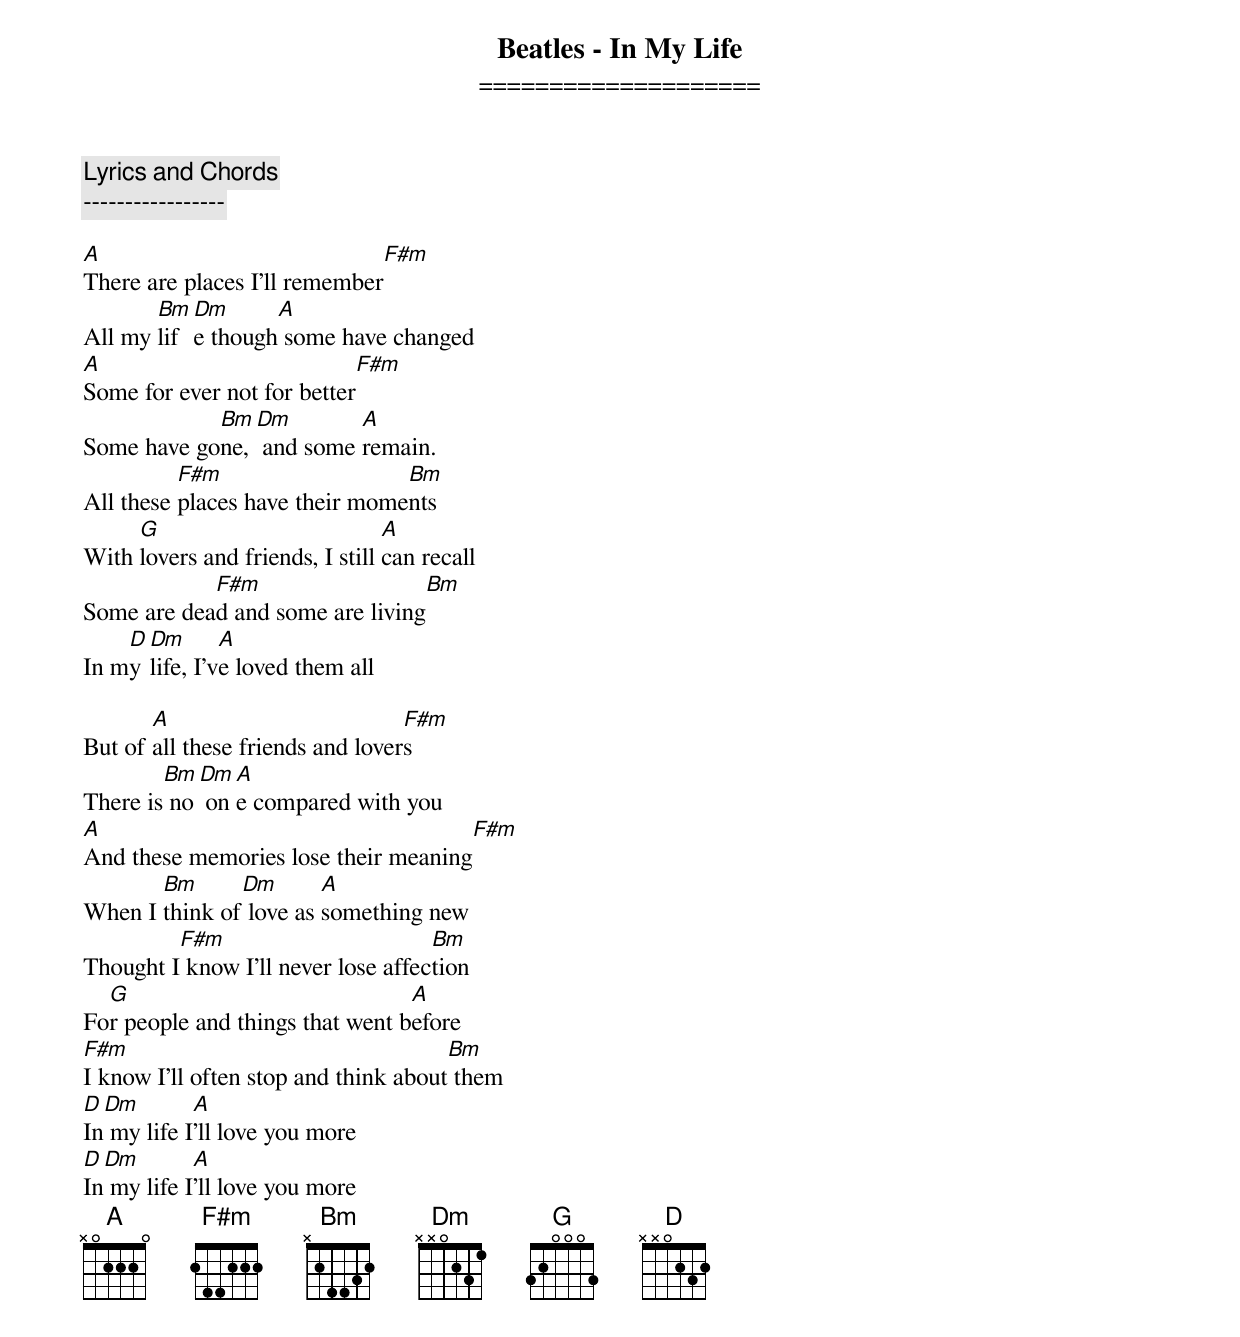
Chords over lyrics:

Beatles - In My Life
====================

Lyrics and Chords
-----------------

A                             F#m
There are places I'll remember
       Bm Dm      A
All my life though some have changed
A                             F#m
Some for ever not for better
            Bm Dm        A
Some have gone, and some remain.
          F#m                   Bm
All these places have their moments
     G                           A
With lovers and friends, I still can recall
            F#m                     Bm
Some are dead and some are living
    D Dm       A
In my life, I've loved them all

       A                          F#m
But of all these friends and lovers
        Bm Dm A
There is no one compared with you
A                                          F#m
And these memories lose their meaning
       Bm      Dm       A
When I think of love as something new
         F#m                        Bm
Thought I know I'll never lose affection
  G                              A
For people and things that went before
F#m                                   Bm
I know I'll often stop and think about them
D Dm        A
In my life I'll love you more
D Dm        A
In my life I'll love you more
